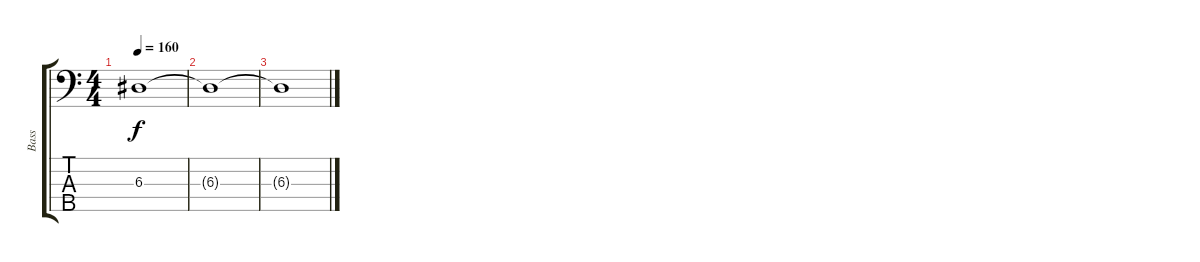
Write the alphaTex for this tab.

\track ("Bass" "Bass") {instrument electricbassfinger}
\staff {score tabs}
\tuning (G2 D2 A1 E1 B0) {hide}
\ts (4 4)
\tempo 160
\clef f4
\ks c
6.3{t}.1{dy f} |
6.3{t}.1 |
6.3{t}.1
